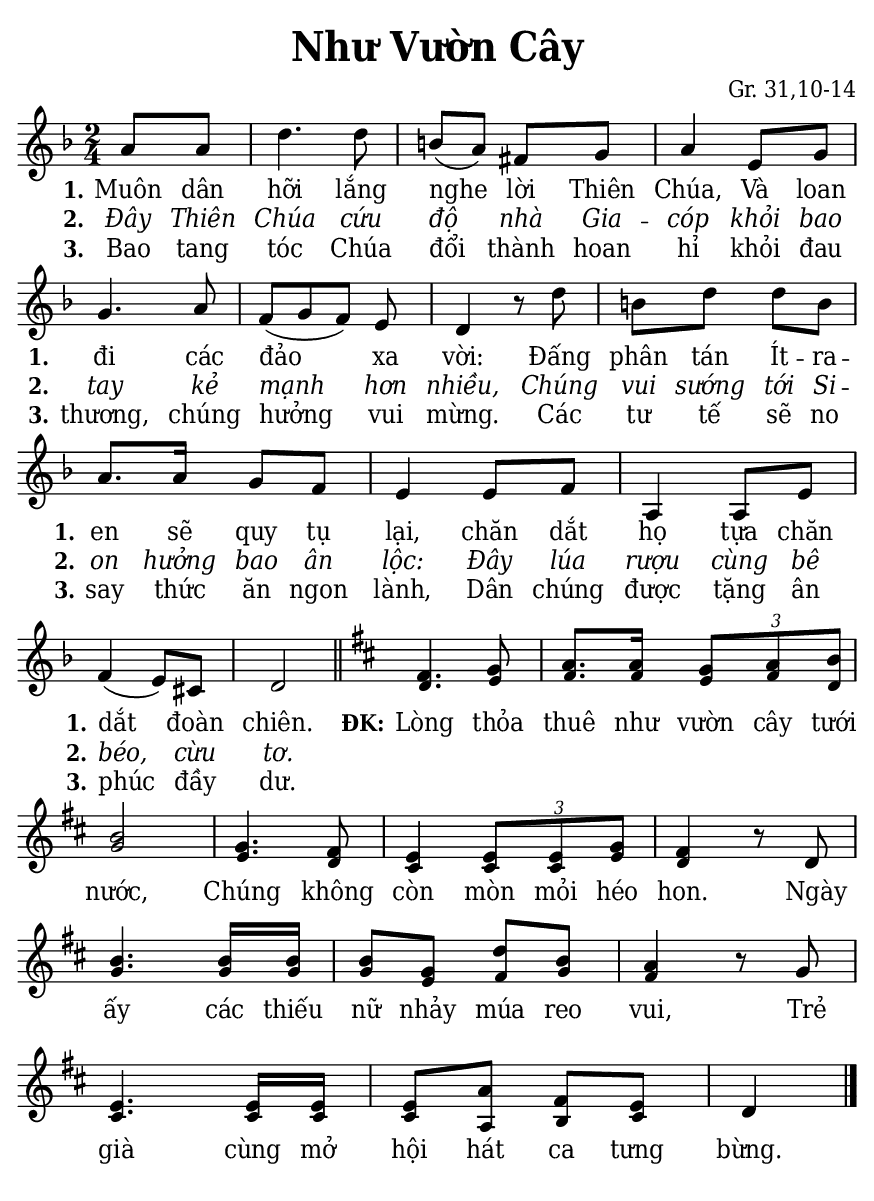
% Cài đặt chung\
\version "2.22.1"
\include "english.ly"

\header {
  title = \markup { \fontsize #1 "Như Vườn Cây" }
  composer = "Gr. 31,10-14"
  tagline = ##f
}

% mã nguồn cho những chức năng chưa hỗ trợ trong phiên bản lilypond hiện tại
% cung cấp bởi cộng đồng lilypond khi gửi email đến lilypond-user@gnu.org
% Đổi kích thước nốt cho bè phụ
notBePhu =
#(define-music-function (font-size music) (number? ly:music?)
   (for-some-music
     (lambda (m)
       (if (music-is-of-type? m 'rhythmic-event)
           (begin
             (set! (ly:music-property m 'tweaks)
                   (cons `(font-size . ,font-size)
                         (ly:music-property m 'tweaks)))
             #t)
           #f))
     music)
   music)

% in số phiên khúc trên mỗi dòng
#(define (add-grob-definition grob-name grob-entry)
     (set! all-grob-descriptions
           (cons ((@@ (lily) completize-grob-entry)
                  (cons grob-name grob-entry))
                 all-grob-descriptions)))

#(add-grob-definition
    'StanzaNumberSpanner
    `((direction . ,LEFT)
      (font-series . bold)
      (padding . 1.0)
      (side-axis . ,X)
      (stencil . ,ly:text-interface::print)
      (X-offset . ,ly:side-position-interface::x-aligned-side)
      (Y-extent . ,grob::always-Y-extent-from-stencil)
      (meta . ((class . Spanner)
               (interfaces . (font-interface
                              side-position-interface
                              stanza-number-interface
                              text-interface))))))

\layout {
    \context {
      \Global
      \grobdescriptions #all-grob-descriptions
    }
    \context {
      \Score
      \remove Stanza_number_align_engraver
      \consists
        #(lambda (context)
           (let ((texts '())
                 (syllables '()))
             (make-engraver
              (acknowledgers
               ((stanza-number-interface engraver grob source-engraver)
                  (set! texts (cons grob texts)))
               ((lyric-syllable-interface engraver grob source-engraver)
                  (set! syllables (cons grob syllables))))
              ((stop-translation-timestep engraver)
                 (for-each
                  (lambda (text)
                    (for-each
                     (lambda (syllable)
                       (ly:pointer-group-interface::add-grob
                        text
                        'side-support-elements
                        syllable))
                     syllables))
                  texts)
                 (set! syllables '())))))
    }
    \context {
      \Lyrics
      \remove Stanza_number_engraver
      \consists
        #(lambda (context)
           (let ((text #f)
                 (last-stanza #f))
             (make-engraver
              ((process-music engraver)
                 (let ((stanza (ly:context-property context 'stanza #f)))
                   (if (and stanza (not (equal? stanza last-stanza)))
                       (let ((column (ly:context-property context
'currentCommandColumn)))
                         (set! last-stanza stanza)
                         (if text
                             (ly:spanner-set-bound! text RIGHT column))
                         (set! text (ly:engraver-make-grob engraver
'StanzaNumberSpanner '()))
                         (ly:grob-set-property! text 'text stanza)
                         (ly:spanner-set-bound! text LEFT column)))))
              ((finalize engraver)
                 (if text
                     (let ((column (ly:context-property context
'currentCommandColumn)))
                       (ly:spanner-set-bound! text RIGHT column)))))))
      \override StanzaNumberSpanner.horizon-padding = 10000
    }
}

stanzaReminderOff =
  \temporary \override StanzaNumberSpanner.after-line-breaking =
     #(lambda (grob)
        ;; Can be replaced with (not (first-broken-spanner? grob)) in 2.23.
        (if (let ((siblings (ly:spanner-broken-into (ly:grob-original grob))))
              (and (pair? siblings)
                   (not (eq? grob (car siblings)))))
            (ly:grob-suicide! grob)))

stanzaReminderOn = \undo \stanzaReminderOff
% kết thúc mã nguồn

% Nhạc phiên khúc
nhacPhienKhucSop = \relative c'' {
  \partial 4 a8 a |
  d4. d8 |
  b! (a) fs8 g |
  a4 e8 g |
  g4. a8 |
  f ([g f]) e |
  d4 r8 d' |
  b! d d b |
  a8. a16 g8 f |
  e4 e8 f |
  a,4 a8 e' |
  f4 (e8) cs |
  d2 \bar "||"
  
  \set Staff.explicitKeySignatureVisibility = #end-of-line-invisible
  \set Staff.printKeyCancellation = ##f
  \key d \major
  fs4. g8 |
  a8. a16 \tuplet 3/2 { g8 a b } |
  b2 |
  g4. fs8 |
  e4 \tuplet 3/2 { e8 e g } |
  fs4 r8 d |
  b'4. b16 b |
  b8 g d' b |
  a4 r8 g |
  e4. e16 e|
  e8 a fs e |
  d4 \bar "|."
}

nhacPhienKhucAlto = \relative c' {
  r4 |
  R2*12
  
  \set Staff.explicitKeySignatureVisibility = #end-of-line-invisible
  \set Staff.printKeyCancellation = ##f
  \key d \major
  d4. e8 |
  fs8. fs16 \tuplet 3/2 { e8 fs d } |
  g2 |
  e4. d8 |
  cs4 \tuplet 3/2 { cs8 cs e } |
  d4 r8 d |
  g4. g16 g |
  g8 e fs g |
  fs4 r8 g |
  cs,4. cs16 cs |
  cs8 a b cs |
  d4
}

% Lời phiên khúc
loiPhienKhucSop = \lyrics {
  <<
    {
      \set stanza = "1."
      Muôn dân hỡi lắng nghe lời Thiên Chúa,
      Và loan đi các đảo xa vời:
      Đấng phân tán Ít -- ra -- en sẽ quy tụ lại,
      chăn dắt họ tựa chăn dắt đoàn chiên.
    }
    \new Lyrics {
	    \set associatedVoice = "beSop"
	    \set stanza = "2."
      \override Lyrics.LyricText.font-shape = #'italic
	    Đây Thiên Chúa cứu độ nhà Gia -- cóp
	    khỏi bao tay kẻ mạnh hơn nhiều,
	    Chúng vui sướng tới Si -- on hưởng bao ân lộc:
	    Đây lúa rượu cùng bê béo, cừu tơ.
    }
    \new Lyrics {
	    \set associatedVoice = "beSop"
	    \set stanza = "3."
	    Bao tang tóc Chúa đổi thành hoan hỉ
	    khỏi đau thương, chúng hưởng vui mừng.
	    Các tư tế sẽ no say thức ăn ngon lành,
	    Dân chúng được tặng ân phúc đầy dư.
    }
  >>
  \stanzaReminderOff
  \set stanza = "ĐK:"
  Lòng thỏa thuê như vườn cây tưới nước,
  Chúng không còn mòn mỏi héo hon.
  Ngày ấy các thiếu nữ nhảy múa reo vui,
  Trẻ già cùng mở hội hát ca tưng bừng.
}

% Dàn trang
\paper {
  #(set-paper-size "a5")
  top-margin = 3\mm
  bottom-margin = 3\mm
  left-margin = 3\mm
  right-margin = 3\mm
  indent = #0
  #(define fonts
	 (make-pango-font-tree "Deja Vu Serif Condensed"
	 		       "Deja Vu Serif Condensed"
			       "Deja Vu Serif Condensed"
			       (/ 20 20)))
  print-page-number = ##f
}

TongNhip = {
  \key f \major \time 2/4
  \set Timing.beamExceptions = #'()
  \set Timing.baseMoment = #(ly:make-moment 1/4)
}

\score {
  \new ChoirStaff <<
    \new Staff \with {
        \consists "Merge_rests_engraver"
        printPartCombineTexts = ##f
      }
      <<
      \new Voice \TongNhip \partCombine 
        \nhacPhienKhucSop
        \notBePhu -1 { \nhacPhienKhucAlto }
      \new NullVoice = beSop \nhacPhienKhucSop
      \new Lyrics \lyricsto beSop \loiPhienKhucSop
      >>
  >>
  \layout {
    \override Lyrics.LyricSpace.minimum-distance = #1.8
    \override Score.BarNumber.break-visibility = ##(#f #f #f)
    \override Score.SpacingSpanner.uniform-stretching = ##t
  } 
}
